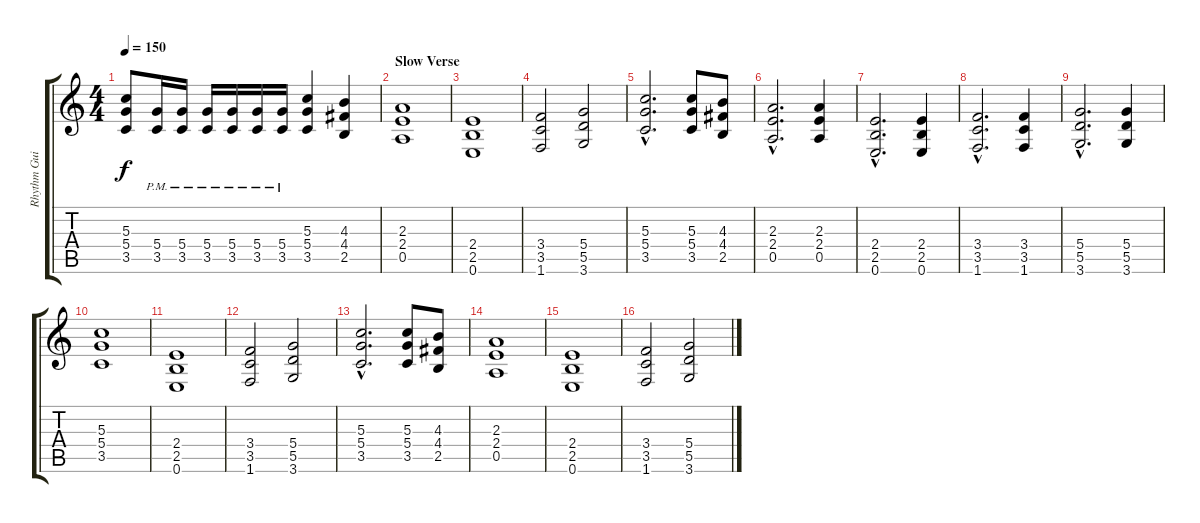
\track ("Rhythm Guitar" "Rhythm Gui") {instrument distortionguitar}
\staff {score tabs}
\tuning (E4 B3 G3 D3 A2 E2) {hide}
\ts (4 4)
\tempo 150
\clef g2
\ks c
(5.3 5.4 3.5).8{dy f} (5.4{pm} 3.5{pm}).16 (5.4{pm} 3.5{pm}).16 (5.4{pm} 3.5{pm}).16 (5.4{pm} 3.5{pm}).16 (5.4{pm} 3.5{pm}).16 (5.4{pm} 3.5{pm}).16 (5.3 5.4 3.5).4 (4.3 4.4 2.5).4 |
\section ("" "Slow Verse")
(2.3 2.4 0.5).1 |
(2.4 2.5 0.6).1 |
(3.4 3.5 1.6).2 (5.4 5.5 3.6).2 |
(5.3{hac} 5.4{hac} 3.5{hac}).2{d} (5.3 5.4 3.5).8 (4.3 4.4 2.5).8 |
(2.3{hac} 2.4{hac} 0.5{hac}).2{d} (2.3 2.4 0.5).4 |
(2.4{hac} 2.5{hac} 0.6{hac}).2{d} (2.4 2.5 0.6).4 |
(3.4{hac} 3.5{hac} 1.6{hac}).2{d} (3.4 3.5 1.6).4 |
(5.4{hac} 5.5{hac} 3.6{hac}).2{d} (5.4 5.5 3.6).4 |
(5.3 5.4 3.5).1 |
(2.4 2.5 0.6).1 |
(3.4 3.5 1.6).2 (5.4 5.5 3.6).2 |
(5.3{hac} 5.4{hac} 3.5{hac}).2{d} (5.3 5.4 3.5).8 (4.3 4.4 2.5).8 |
(2.3 2.4 0.5).1 |
(2.4 2.5 0.6).1 |
(3.4 3.5 1.6).2 (5.4 5.5 3.6).2
